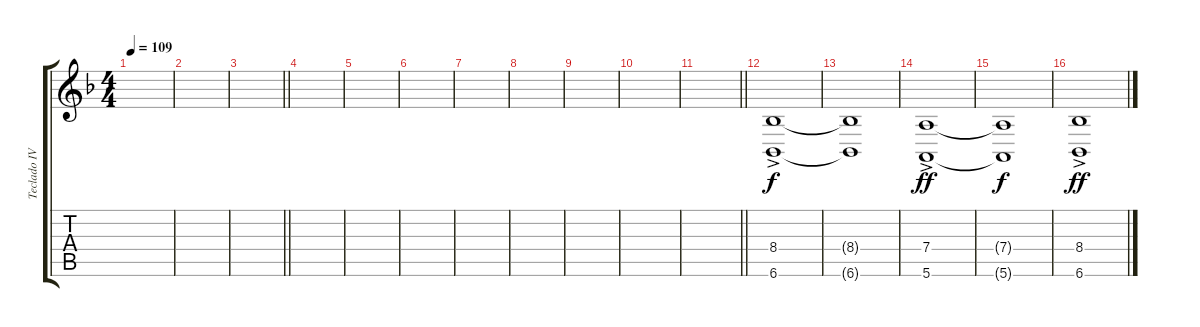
\track ("Teclado IV" "Teclado IV") {instrument pad7halo}
\staff {score tabs}
\tuning (E4 B3 G3 D3 A2 E2) {hide}
\ts (4 4)
\tempo 109
\clef g2
\ks dminor
|
|
\barLineRight lightlight
|
|
|
|
|
|
|
|
\barLineRight lightlight
|
(8.4{ac} 6.6{ac}).1 |
(8.4{t} 6.6{t}).1{dy f} |
(7.4{ac} 5.6{ac}).1{dy ff} |
(7.4{t} 5.6{t}).1{dy f} |
(8.4{ac} 6.6{ac}).1{dy ff}
